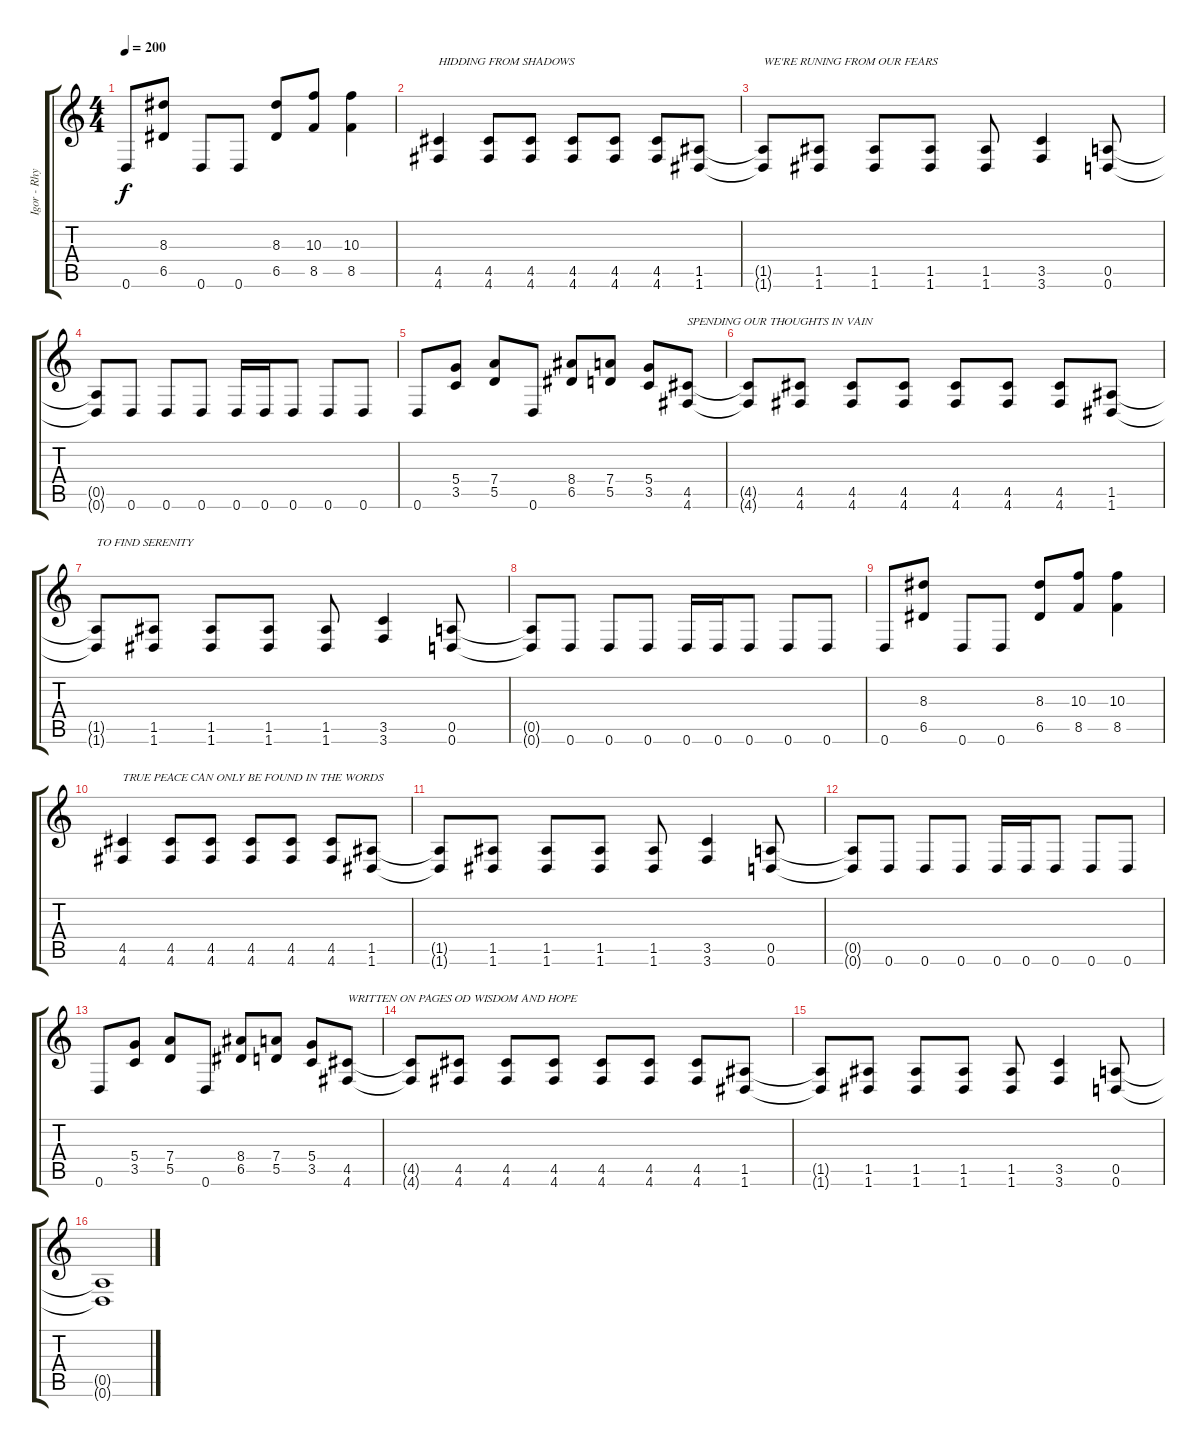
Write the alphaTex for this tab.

\track ("Igor - Rhythm Guitar,Vocals" "Igor - Rhy") {instrument distortionguitar}
\staff {score tabs}
\tuning (E4 B3 G3 D3 A2 D2) {hide}
\ts (4 4)
\tempo 200
\clef g2
\ks c
0.6.8{dy f} (8.3 6.5).8 0.6.8 0.6.8 (8.3 6.5).8 (10.3 8.5).8 (10.3 8.5).4 |
(4.5 4.6).4{txt "HIDDING FROM SHADOWS"} (4.5 4.6).8 (4.5 4.6).8 (4.5 4.6).8 (4.5 4.6).8 (4.5 4.6).8 (1.5 1.6).8 |
(1.5{t} 1.6{t}).8{txt "WE'RE RUNING FROM OUR FEARS"} (1.5 1.6).8 (1.5 1.6).8 (1.5 1.6).8 (1.5 1.6).8 (3.5 3.6).4 (0.5 0.6).8 |
(0.5{t} 0.6{t}).8 0.6.8 0.6.8 0.6.8 0.6.16 0.6.16 0.6.8 0.6.8 0.6.8 |
0.6.8 (5.4 3.5).8 (7.4 5.5).8 0.6.8 (8.4 6.5).8 (7.4 5.5).8 (5.4 3.5).8 (4.5 4.6).8{txt "SPENDING OUR THOUGHTS IN VAIN"} |
(4.5{t} 4.6{t}).8 (4.5 4.6).8 (4.5 4.6).8 (4.5 4.6).8 (4.5 4.6).8 (4.5 4.6).8 (4.5 4.6).8 (1.5 1.6).8 |
(1.5{t} 1.6{t}).8{txt "TO FIND SERENITY"} (1.5 1.6).8 (1.5 1.6).8 (1.5 1.6).8 (1.5 1.6).8 (3.5 3.6).4 (0.5 0.6).8 |
(0.5{t} 0.6{t}).8 0.6.8 0.6.8 0.6.8 0.6.16 0.6.16 0.6.8 0.6.8 0.6.8 |
0.6.8 (8.3 6.5).8 0.6.8 0.6.8 (8.3 6.5).8 (10.3 8.5).8 (10.3 8.5).4 |
(4.5 4.6).4{txt "TRUE PEACE CAN ONLY BE FOUND IN THE WORDS"} (4.5 4.6).8 (4.5 4.6).8 (4.5 4.6).8 (4.5 4.6).8 (4.5 4.6).8 (1.5 1.6).8 |
(1.5{t} 1.6{t}).8 (1.5 1.6).8 (1.5 1.6).8 (1.5 1.6).8 (1.5 1.6).8 (3.5 3.6).4 (0.5 0.6).8 |
(0.5{t} 0.6{t}).8 0.6.8 0.6.8 0.6.8 0.6.16 0.6.16 0.6.8 0.6.8 0.6.8 |
0.6.8 (5.4 3.5).8 (7.4 5.5).8 0.6.8 (8.4 6.5).8 (7.4 5.5).8 (5.4 3.5).8 (4.5 4.6).8{txt "WRITTEN ON PAGES OD WISDOM AND HOPE"} |
(4.5{t} 4.6{t}).8 (4.5 4.6).8 (4.5 4.6).8 (4.5 4.6).8 (4.5 4.6).8 (4.5 4.6).8 (4.5 4.6).8 (1.5 1.6).8 |
(1.5{t} 1.6{t}).8 (1.5 1.6).8 (1.5 1.6).8 (1.5 1.6).8 (1.5 1.6).8 (3.5 3.6).4 (0.5 0.6).8 |
(0.5{t} 0.6{t}).1
